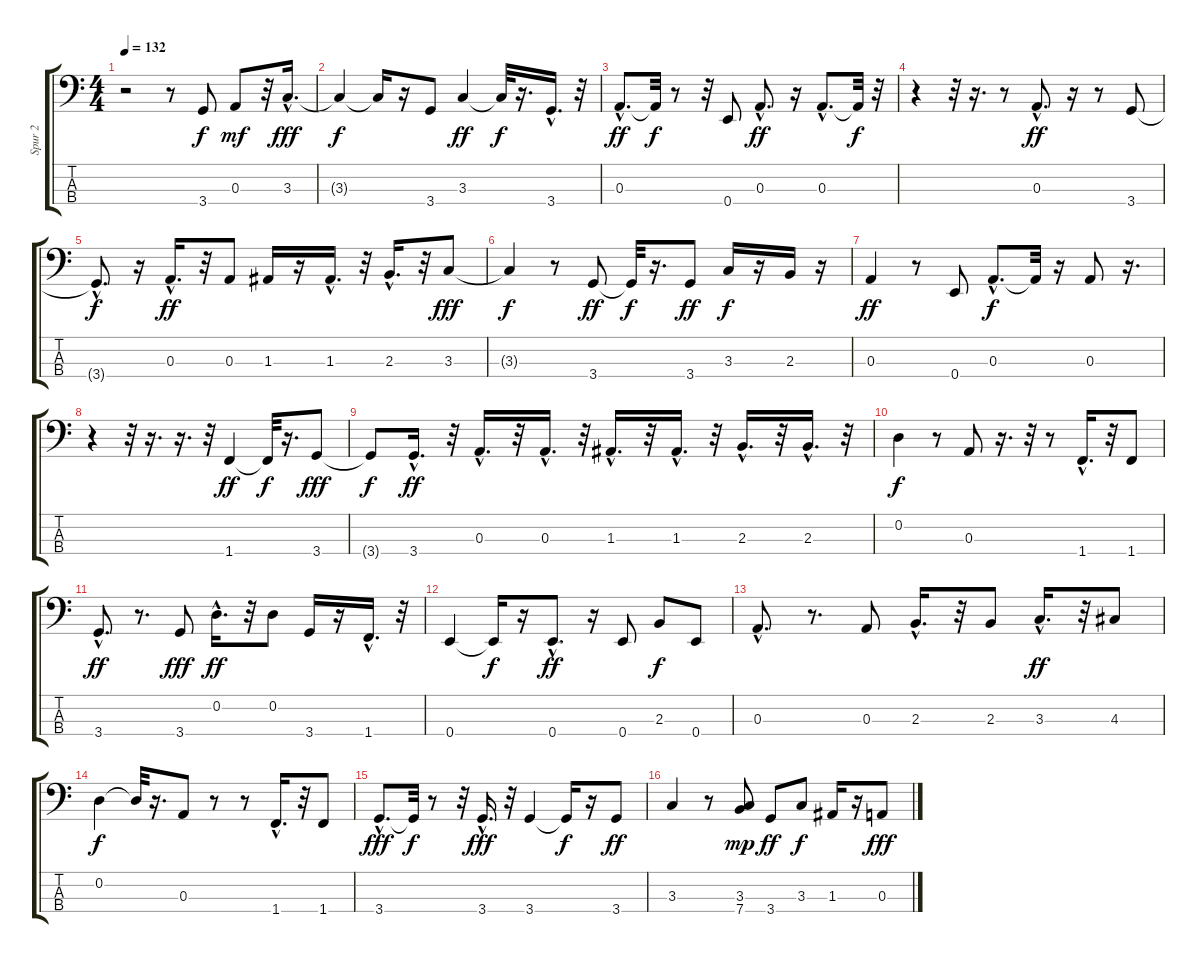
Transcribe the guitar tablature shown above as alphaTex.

\track ("Spur 2" "Spur 2") {instrument electricbassfinger}
\staff {score tabs}
\tuning (G2 D2 A1 E1) {hide}
\ts (4 4)
\tempo 132
\clef f4
\ks c
r.2{dy f instrument electricbassfinger} r.8 3.4.8 0.3.8{dy mf} r.32 3.3{hac}.16{d dy fff} |
3.3{t}.4{dy f} 3.3{t}.16 r.16 3.4.8 3.3.4{dy ff} 3.3{t}.32{dy f} r.16{d} 3.4{hac}.16{d} r.32 |
0.3{hac}.8{d dy ff} 0.3{t}.32{dy f} r.8 r.32 0.4.8 0.3{hac}.8{d dy ff} r.16 0.3{hac}.8{d} 0.3{t}.32{dy f} r.32 |
r.4 r.32 r.16{d} r.8 0.3{hac}.8{d dy ff} r.16 r.8 3.4.8 |
3.4{hac t}.8{d dy f} r.16 0.3{hac}.16{d dy ff} r.32 0.3.8 1.3.16 r.16 1.3{hac}.16{d} r.32 2.3{hac}.16{d} r.32 3.3.8{dy fff} |
3.3{t}.4{dy f} r.8 3.4.8{dy ff} 3.4{t}.32{dy f} r.16{d} 3.4.8{dy ff} 3.3.16{dy f} r.16 2.3.16 r.16 |
0.3.4{dy ff} r.8 0.4.8 0.3{hac}.8{d dy f} 0.3{t}.32 r.16 0.3.8 r.16{d} |
r.4 r.32 r.16{d} r.16{d} r.32 1.4.4{dy ff} 1.4{t}.32{dy f} r.16{d} 3.4.8{dy fff} |
3.4{t}.8{dy f} 3.4{hac}.16{d dy ff} r.32 0.3{hac}.16{d} r.32 0.3{hac}.16{d} r.32 1.3{hac}.16{d} r.32 1.3{hac}.16{d} r.32 2.3{hac}.16{d} r.32 2.3{hac}.16{d} r.32 |
0.2.4{dy f} r.8 0.3.8 r.16{d} r.32 r.8 1.4{hac}.16{d} r.32 1.4.8 |
3.4{hac}.8{d dy ff} r.8{d} 3.4.8{dy fff} 0.2{hac}.16{d dy ff} r.32 0.2.8 3.4.16 r.16 1.4{hac}.16{d} r.32 |
0.4.4 0.4{t}.16{dy f} r.16 0.4{hac}.8{d dy ff} r.16 0.4.8 2.3.8{dy f} 0.4.8 |
0.3{hac}.8{d} r.8{d} 0.3.8 2.3{hac}.16{d} r.32 2.3.8 3.3{hac}.16{d dy ff} r.32 4.3.8 |
0.2.4{dy f} 0.2{t}.32 r.16{d} 0.3.8 r.8 r.8 1.4{hac}.16{d} r.32 1.4.8 |
3.4{hac}.8{d dy fff} 3.4{t}.32{dy f} r.8 r.32 3.4{hac}.16{d dy fff} r.32 3.4.4 3.4{t}.16{dy f} r.16 3.4.8{dy ff} |
3.3.4 r.8 (3.3 7.4).8{dy mp} 3.4.8{dy ff} 3.3.8{dy f} 1.3.16 r.16 0.3.8{dy fff}
